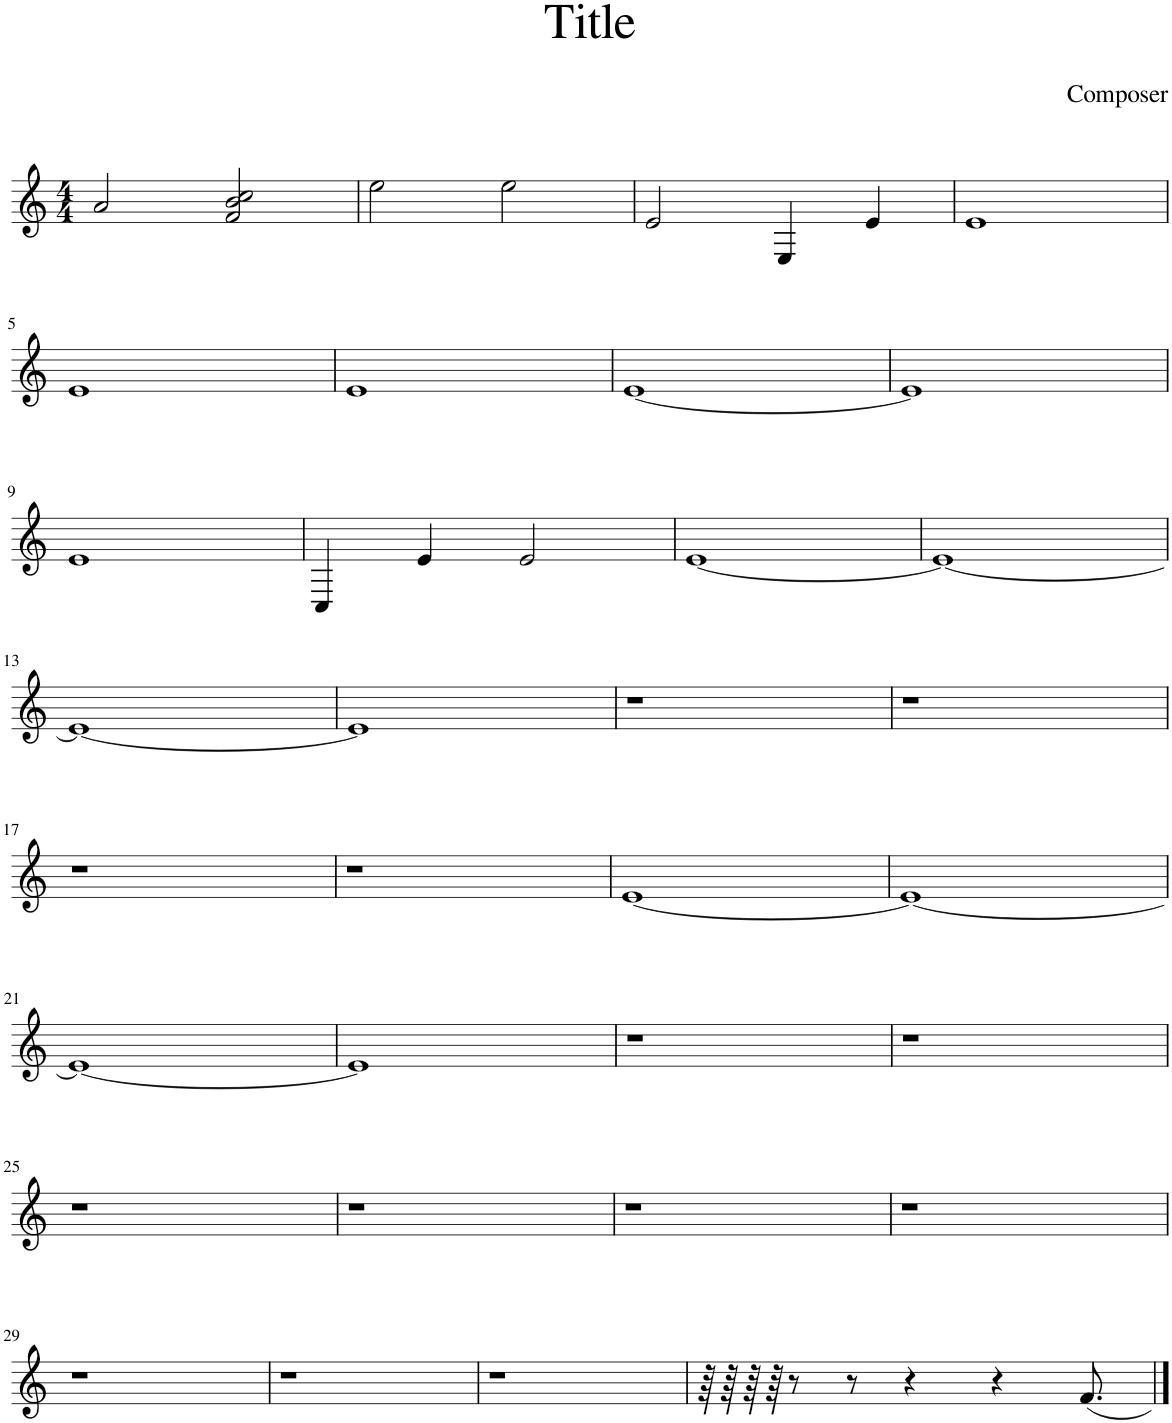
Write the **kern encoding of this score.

**kern
*part1
*staff1
*I"Piano
*I'Pno.
*clefG2
*k[]
*M4/4
=1
2a/
2f/ 2b/ 2cc/
=2
2ee\
2ee\
=3
2e/
4E/
4e/
=4
1e
!!LO:LB:g=z
=5
1e
=6
1e
=7
[1e
=8
1e]
!!LO:LB:g=z
=9
1e
=10
(4C/
4e/
2e/
=11
[1e
=12
1e_
!!LO:LB:g=z
=13
1e_
=14
1e]
=15
1r
=16
1r
!!LO:LB:g=z
=17
1r
=18
1r
=19
[1e
=20
1e_
!!LO:LB:g=z
=21
1e_
=22
1e]
=23
1r
=24
1r
!!LO:LB:g=z
=25
1r
=26
1r
=27
1r
=28
1r
!!LO:LB:g=z
=29
1r
=30
1r
=31
1r
=32
64r
64r
64r
64r
8r
8r
4r
4r
8.f/)
==
*-
